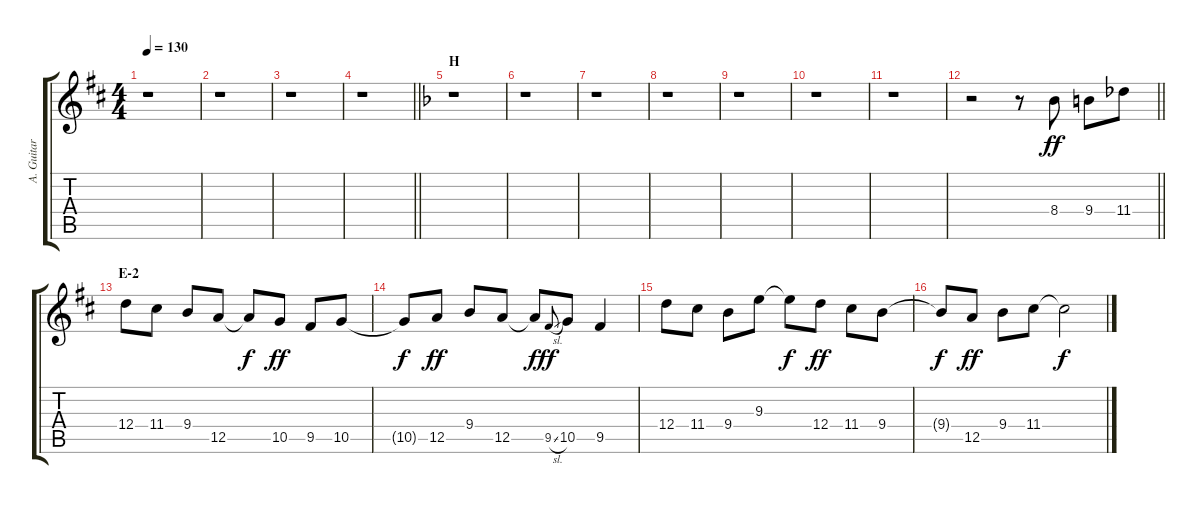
\track ("A. Guitar II" "A. Guitar ") {instrument acousticguitarsteel}
\staff {score tabs}
\tuning (E4 B3 G3 D3 A2 E2) {hide}
\ts (4 4)
\tempo 130
\clef g2
\ks d
r.1{dy f} |
r.1 |
r.1 |
\barLineRight lightlight
r.1 |
\section ("" "H")
\ks f
r.1 |
r.1 |
r.1 |
r.1 |
r.1 |
r.1 |
r.1 |
\barLineRight lightlight
r.2 r.8 8.4.8{dy ff} 9.4.8 11.4.8 |
\section ("" "E-2")
\ks d
12.4.8 11.4.8 9.4.8 12.5.8 12.5{t}.8{dy f} 10.5.8{dy ff} 9.5.8 10.5.8 |
10.5{t}.8{dy f} 12.5.8{dy ff} 9.4.8 12.5.8 12.5{t}.8{dy f} 9.5{sl}.8{gr onbeat dy ff} 10.5.8 9.5.4 |
12.4.8 11.4.8 9.4.8 9.3.8 9.3{t}.8{dy f} 12.4.8{dy ff} 11.4.8 9.4.8 |
9.4{t}.8{dy f} 12.5.8{dy ff} 9.4.8 11.4.8 11.4{t}.2{dy f}
